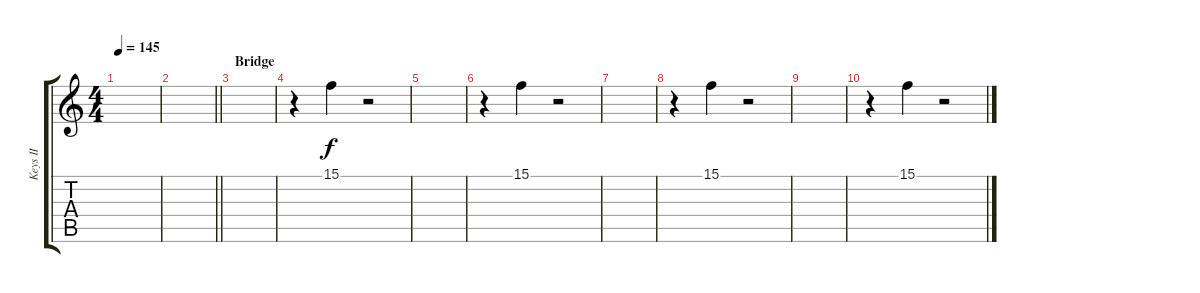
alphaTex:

\track ("Keys II" "Keys II") {instrument tubularbells}
\staff {score tabs}
\tuning (D4 A3 F3 C3 G2 C2) {hide}
\ts (4 4)
\tempo 145
\clef g2
\ks c
|
\barLineRight lightlight
|
\section ("" "Bridge")
|
r.4 15.1.4 r.2 |
|
r.4 15.1.4 r.2 |
|
r.4 15.1.4 r.2 |
|
r.4 15.1.4 r.2
